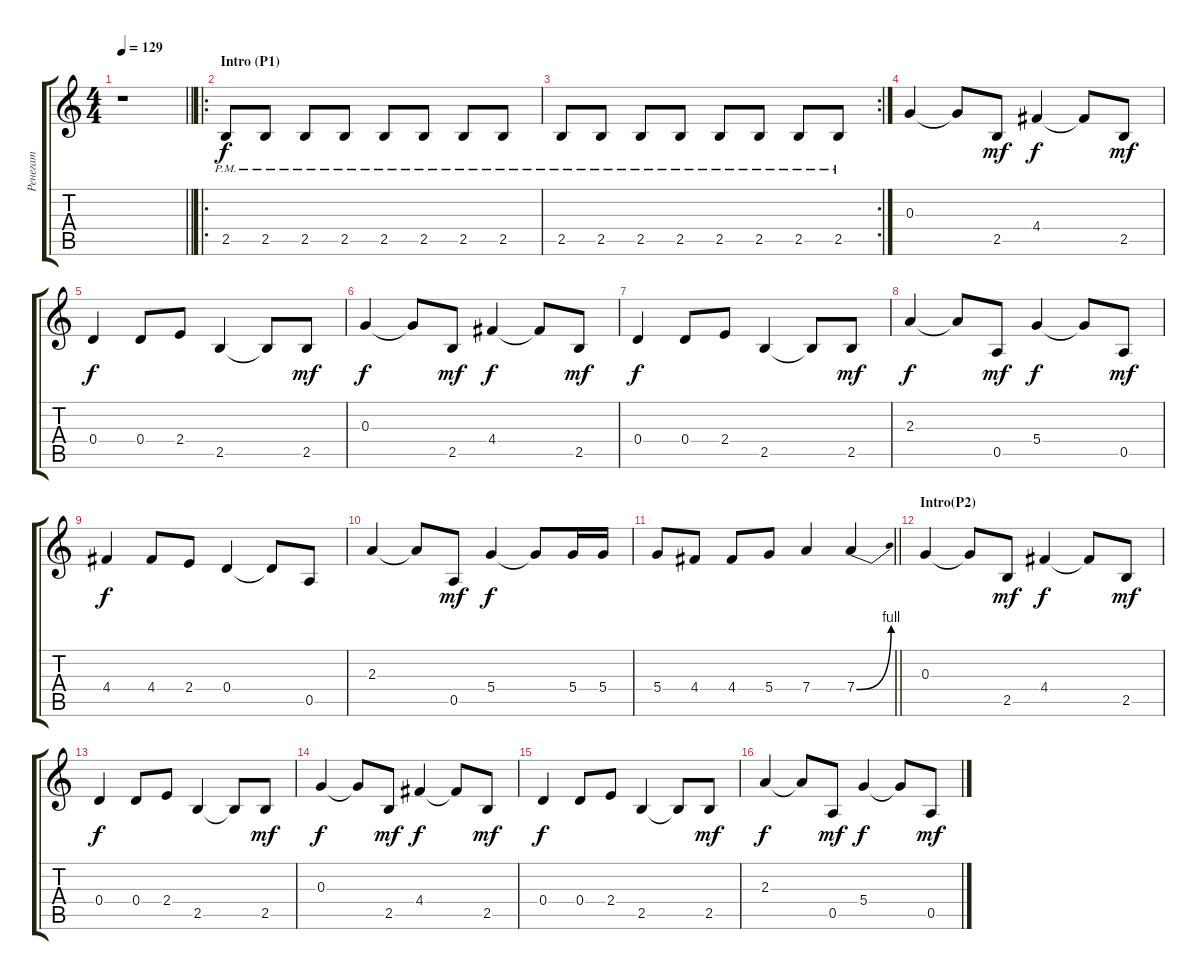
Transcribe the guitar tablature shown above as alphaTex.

\track ("Ренегат" "Ренегат") {instrument electricguitarmuted}
\staff {score tabs}
\tuning (E4 B3 G3 D3 A2 E2) {hide}
\ts (4 4)
\tempo 129
\clef g2
\barLineRight lightlight
\ks c
r.1{dy f instrument electricguitarmuted} |
\ro
\section ("" "Intro (P1)")
2.5{pm}.8 2.5{pm}.8 2.5{pm}.8 2.5{pm}.8 2.5{pm}.8 2.5{pm}.8 2.5{pm}.8 2.5{pm}.8 |
\rc 2
2.5{pm}.8 2.5{pm}.8 2.5{pm}.8 2.5{pm}.8 2.5{pm}.8 2.5{pm}.8 2.5{pm}.8 2.5{pm}.8 |
0.3.4 0.3{t}.8 2.5.8{dy mf} 4.4.4{dy f} 4.4{t}.8 2.5.8{dy mf} |
0.4.4{dy f} 0.4.8 2.4.8 2.5.4 2.5{t}.8 2.5.8{dy mf} |
0.3.4{dy f} 0.3{t}.8 2.5.8{dy mf} 4.4.4{dy f} 4.4{t}.8 2.5.8{dy mf} |
0.4.4{dy f} 0.4.8 2.4.8 2.5.4 2.5{t}.8 2.5.8{dy mf} |
2.3.4{dy f} 2.3{t}.8 0.5.8{dy mf} 5.4.4{dy f} 5.4{t}.8 0.5.8{dy mf} |
4.4.4{dy f} 4.4.8 2.4.8 0.4.4 0.4{t}.8 0.5.8 |
2.3.4 2.3{t}.8 0.5.8{dy mf} 5.4.4{dy f} 5.4{t}.8 5.4.16{instrument overdrivenguitar} 5.4.16 |
\barLineRight lightlight
5.4.8 4.4.8 4.4.8 5.4.8 7.4.4 7.4{be (bend 0 0 60 4)}.4 |
\section ("" "Intro(P2)")
0.3.4 0.3{t}.8 2.5.8{dy mf} 4.4.4{dy f} 4.4{t}.8 2.5.8{dy mf} |
0.4.4{dy f} 0.4.8 2.4.8 2.5.4 2.5{t}.8 2.5.8{dy mf} |
0.3.4{dy f} 0.3{t}.8 2.5.8{dy mf} 4.4.4{dy f} 4.4{t}.8 2.5.8{dy mf} |
0.4.4{dy f} 0.4.8 2.4.8 2.5.4 2.5{t}.8 2.5.8{dy mf} |
2.3.4{dy f} 2.3{t}.8 0.5.8{dy mf} 5.4.4{dy f} 5.4{t}.8 0.5.8{dy mf}
